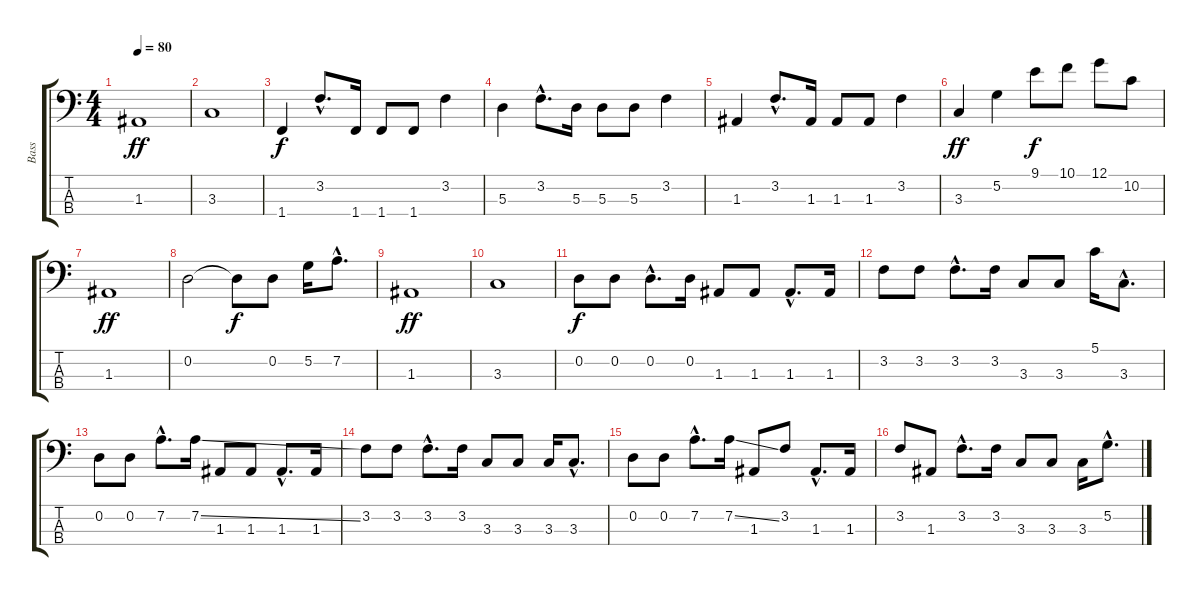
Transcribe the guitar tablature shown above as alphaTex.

\track ("Bass" "Bass") {instrument electricbasspick}
\staff {score tabs}
\tuning (G2 D2 A1 E1) {hide}
\ts (4 4)
\tempo 80
\clef f4
\ks c
1.3.1{dy ff} |
3.3.1 |
1.4.4{dy f} 3.2{hac}.8{d} 1.4.16 1.4.8 1.4.8 3.2.4 |
5.3.4 3.2{hac}.8{d} 5.3.16 5.3.8 5.3.8 3.2.4 |
1.3.4 3.2{hac}.8{d} 1.3.16 1.3.8 1.3.8 3.2.4 |
3.3.4{dy ff} 5.2.4 9.1.8{dy f} 10.1.8 12.1.8 10.2.8 |
1.3.1{dy ff} |
0.2.2 0.2{t}.8{dy f} 0.2.8 5.2.16 7.2{hac}.8{d} |
1.3.1{dy ff} |
3.3.1 |
0.2.8{dy f} 0.2.8 0.2{hac}.8{d} 0.2.16 1.3.8 1.3.8 1.3{hac}.8{d} 1.3.16 |
3.2.8 3.2.8 3.2{hac}.8{d} 3.2.16 3.3.8 3.3.8 5.1.16 3.3{hac}.8{d} |
0.2.8 0.2.8 7.2{hac}.8{d} 7.2{ss}.16 1.3.8 1.3.8 1.3{hac}.8{d} 1.3.16 |
3.2.8 3.2.8 3.2{hac}.8{d} 3.2.16 3.3.8 3.3.8 3.3.16 3.3{hac}.8{d} |
0.2.8 0.2.8 7.2{hac}.8{d} 7.2{ss}.16 1.3.8 3.2.8 1.3{hac}.8{d} 1.3.16 |
3.2.8 1.3.8 3.2{hac}.8{d} 3.2.16 3.3.8 3.3.8 3.3.16 5.2{hac}.8{d}
